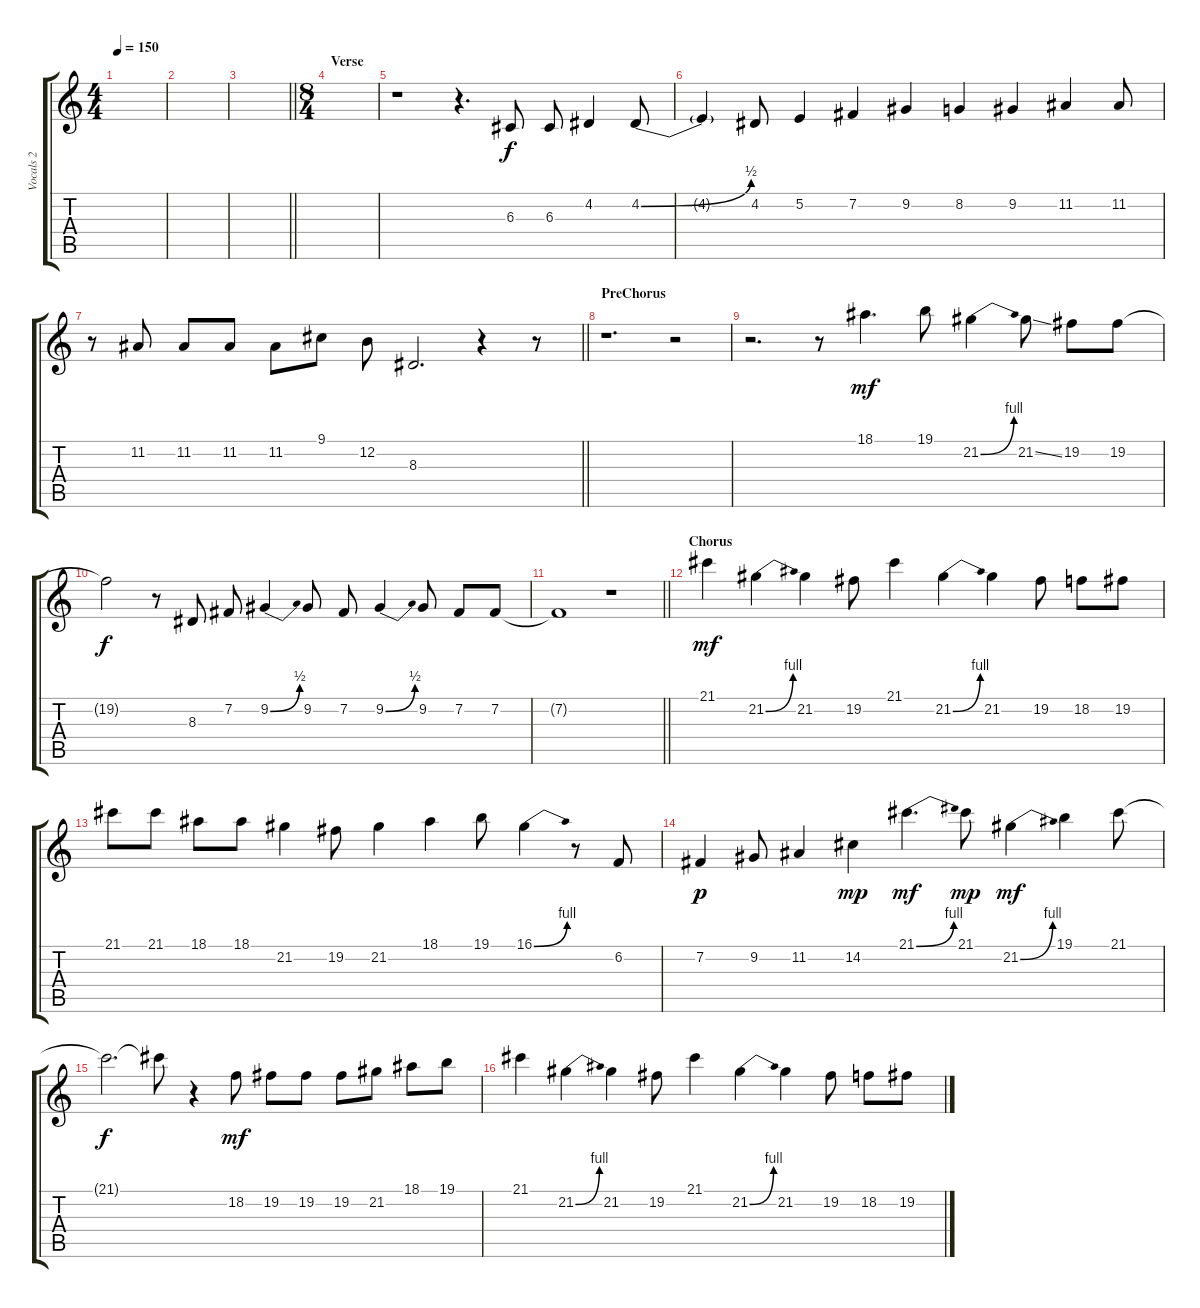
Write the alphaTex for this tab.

\track ("Vocals 2" "Vocals 2") {instrument lead2sawtooth}
\staff {score tabs}
\tuning (E4 B3 G3 D3 A2 E2) {hide}
\ts (4 4)
\tempo 150
\clef g2
\ks c
|
|
\barLineRight lightlight
|
\ts (8 4)
\section ("" "Verse")
|
r.1 r.4{d} 6.3.8 6.3.8 4.2.4 4.2{be (bend 0 0 60 2)}.8 |
4.2{t}.4 4.2.8 5.2.4 7.2.4 9.2.4 8.2.4 9.2.4 11.2.4 11.2.8 |
\barLineRight lightlight
r.8 11.2.8 11.2.8 11.2.8 11.2.8 9.1.8 12.2.8 8.3.2{d} r.4 r.8 |
\section ("" "PreChorus")
r.1{d} r.2 |
r.2{d} r.8 18.1.4{d dy mf} 19.1.8 21.2{be (bend 0 0 60 4)}.4 21.2{ss}.8 19.2.8 19.2.8 |
19.2{t}.2{dy f} r.8 8.3.8 7.2.8 9.2{be (bend 0 0 60 2)}.4 9.2.8 7.2.8 9.2{be (bend 0 0 60 2)}.4 9.2.8 7.2.8 7.2.8 |
\barLineRight lightlight
7.2{t}.1 r.1 |
\section ("" "Chorus")
21.1.4{dy mf} 21.2{be (bend 0 0 60 4)}.4 21.2.4 19.2.8 21.1.4 21.2{be (bend 0 0 60 4)}.4 21.2.4 19.2.8 18.2.8 19.2.8 |
21.1.8 21.1.8 18.1.8 18.1.8 21.2.4 19.2.8 21.2.4 18.1.4 19.1.8 16.1{be (bend 0 0 60 4)}.4 r.8 6.2.8 |
7.2.4{dy p} 9.2.8 11.2.4 14.2.4{dy mp} 21.1{be (bend 0 0 60 4)}.4{d dy mf} 21.1.8{dy mp} 21.2{be (bend 0 0 60 4)}.4{dy mf} 19.1.4 21.1.8 |
21.1{t}.2{d dy f} 21.1{t}.8 r.4 18.2.8{dy mf} 19.2.8 19.2.8 19.2.8 21.2.8 18.1.8 19.1.8 |
21.1.4 21.2{be (bend 0 0 60 4)}.4 21.2.4 19.2.8 21.1.4 21.2{be (bend 0 0 60 4)}.4 21.2.4 19.2.8 18.2.8 19.2.8
